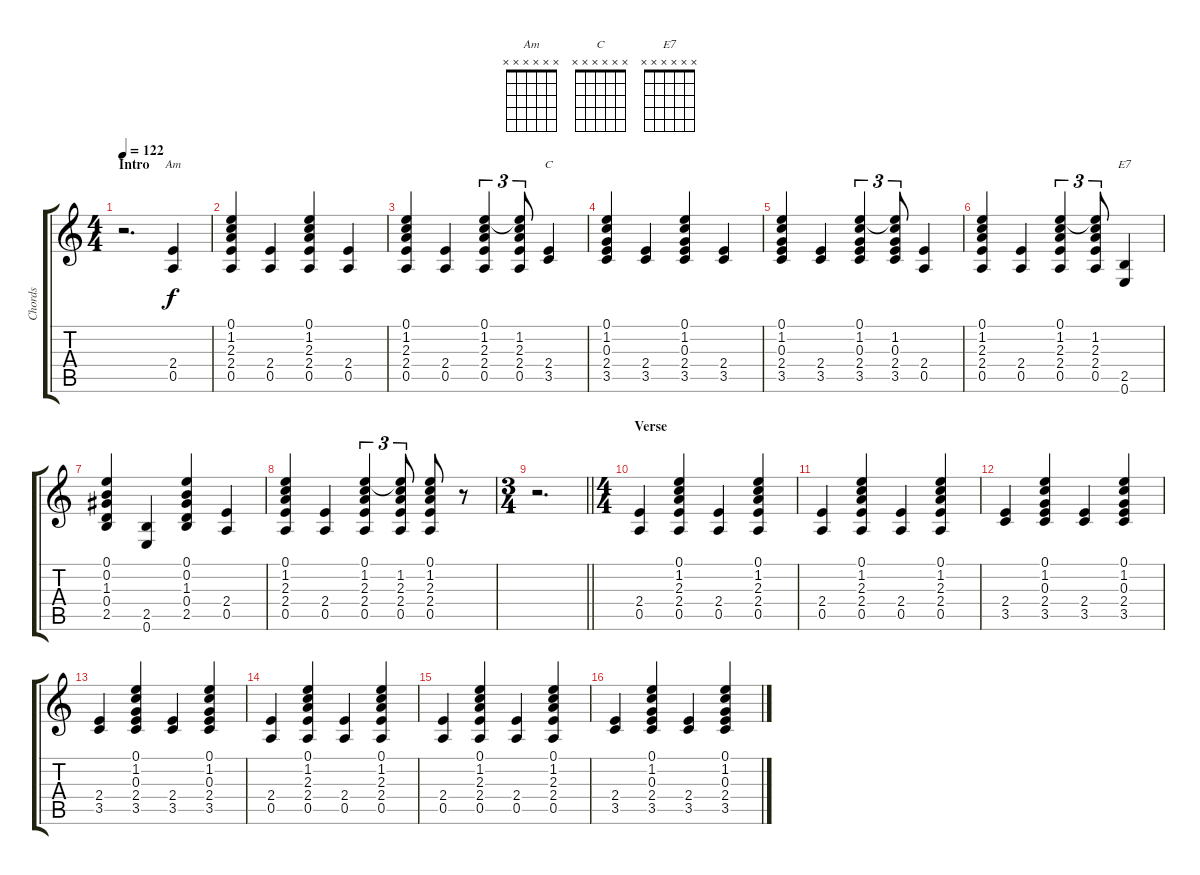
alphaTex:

\track ("Chords" "Chords") {instrument acousticguitarsteel}
\staff {score tabs}
\tuning (E4 B3 G3 D3 A2 E2) {hide}
\chord ("Am" x x x x x x)
\chord ("C" x x x x x x)
\chord ("E7" x x x x x x)
\ts (4 4)
\section ("" "Intro")
\tempo 122
\clef g2
\ks c
r.2{d dy f instrument acousticguitarsteel} (2.4 0.5).4{ch "Am"} |
(0.1 1.2 2.3 2.4 0.5).4 (2.4 0.5).4 (0.1 1.2 2.3 2.4 0.5).4 (2.4 0.5).4 |
(0.1 1.2 2.3 2.4 0.5).4 (2.4 0.5).4 (0.1 1.2 2.3 2.4 0.5).4{tu (3 2)} (0.1{t} 1.2 2.3 2.4 0.5).8{tu (3 2)} (2.4 3.5).4{ch "C"} |
(0.1 1.2 0.3 2.4 3.5).4 (2.4 3.5).4 (0.1 1.2 0.3 2.4 3.5).4 (2.4 3.5).4 |
(0.1 1.2 0.3 2.4 3.5).4 (2.4 3.5).4 (0.1 1.2 0.3 2.4 3.5).4{tu (3 2)} (0.1{t} 1.2 0.3 2.4 3.5).8{tu (3 2)} (2.4 0.5).4 |
(0.1 1.2 2.3 2.4 0.5).4 (2.4 0.5).4 (0.1 1.2 2.3 2.4 0.5).4{tu (3 2)} (0.1{t} 1.2 2.3 2.4 0.5).8{tu (3 2)} (2.5 0.6).4{ch "E7"} |
(0.1 0.2 1.3 0.4 2.5).4 (2.5 0.6).4 (0.1 0.2 1.3 0.4 2.5).4 (2.4 0.5).4 |
(0.1 1.2 2.3 2.4 0.5).4 (2.4 0.5).4 (0.1 1.2 2.3 2.4 0.5).4{tu (3 2)} (0.1{t} 1.2 2.3 2.4 0.5).8{tu (3 2)} (0.1 1.2 2.3 2.4 0.5).8 r.8 |
\ts (3 4)
\barLineRight lightlight
r.2{d} |
\ts (4 4)
\section ("" "Verse")
(2.4 0.5).4 (0.1 1.2 2.3 2.4 0.5).4 (2.4 0.5).4 (0.1 1.2 2.3 2.4 0.5).4 |
(2.4 0.5).4 (0.1 1.2 2.3 2.4 0.5).4 (2.4 0.5).4 (0.1 1.2 2.3 2.4 0.5).4 |
(2.4 3.5).4 (0.1 1.2 0.3 2.4 3.5).4 (2.4 3.5).4 (0.1 1.2 0.3 2.4 3.5).4 |
(2.4 3.5).4 (0.1 1.2 0.3 2.4 3.5).4 (2.4 3.5).4 (0.1 1.2 0.3 2.4 3.5).4 |
(2.4 0.5).4 (0.1 1.2 2.3 2.4 0.5).4 (2.4 0.5).4 (0.1 1.2 2.3 2.4 0.5).4 |
(2.4 0.5).4 (0.1 1.2 2.3 2.4 0.5).4 (2.4 0.5).4 (0.1 1.2 2.3 2.4 0.5).4 |
(2.4 3.5).4 (0.1 1.2 0.3 2.4 3.5).4 (2.4 3.5).4 (0.1 1.2 0.3 2.4 3.5).4
